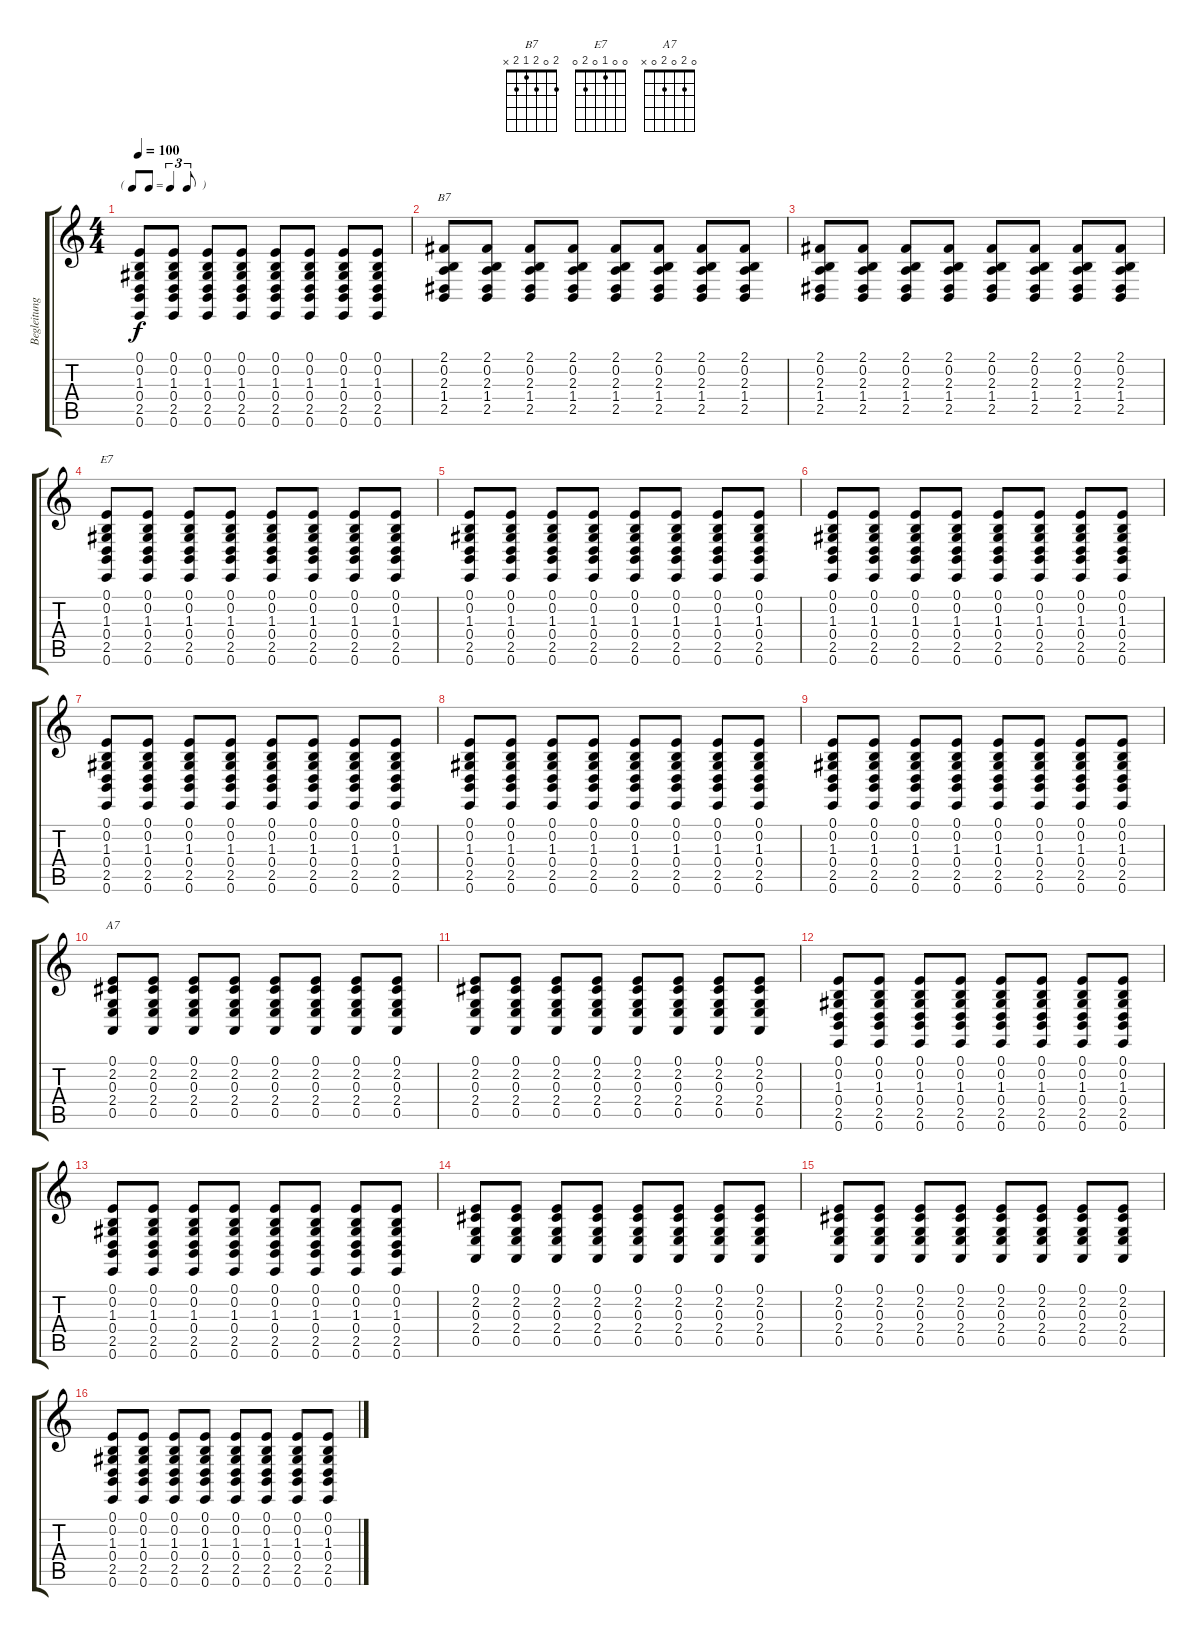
\track ("Begleitung" "Begleitung") {instrument brightacousticpiano}
\staff {score tabs}
\tuning (E4 B3 G3 D3 A2 E2) {hide}
\chord ("B7" 2 0 2 1 2 x)
\chord ("E7" 0 0 1 0 2 0)
\chord ("A7" 0 2 0 2 0 x)
\ts (4 4)
\tf triplet8th
\tempo 100
\clef g2
\ks c
(0.1 0.2 1.3 0.4 2.5 0.6).8{dy f} (0.1 0.2 1.3 0.4 2.5 0.6).8 (0.1 0.2 1.3 0.4 2.5 0.6).8 (0.1 0.2 1.3 0.4 2.5 0.6).8 (0.1 0.2 1.3 0.4 2.5 0.6).8 (0.1 0.2 1.3 0.4 2.5 0.6).8 (0.1 0.2 1.3 0.4 2.5 0.6).8 (0.1 0.2 1.3 0.4 2.5 0.6).8 |
(2.1 0.2 2.3 1.4 2.5).8{ch "B7"} (2.1 0.2 2.3 1.4 2.5).8 (2.1 0.2 2.3 1.4 2.5).8 (2.1 0.2 2.3 1.4 2.5).8 (2.1 0.2 2.3 1.4 2.5).8 (2.1 0.2 2.3 1.4 2.5).8 (2.1 0.2 2.3 1.4 2.5).8 (2.1 0.2 2.3 1.4 2.5).8 |
(2.1 0.2 2.3 1.4 2.5).8 (2.1 0.2 2.3 1.4 2.5).8 (2.1 0.2 2.3 1.4 2.5).8 (2.1 0.2 2.3 1.4 2.5).8 (2.1 0.2 2.3 1.4 2.5).8 (2.1 0.2 2.3 1.4 2.5).8 (2.1 0.2 2.3 1.4 2.5).8 (2.1 0.2 2.3 1.4 2.5).8 |
(0.1 0.2 1.3 0.4 2.5 0.6).8{ch "E7"} (0.1 0.2 1.3 0.4 2.5 0.6).8 (0.1 0.2 1.3 0.4 2.5 0.6).8 (0.1 0.2 1.3 0.4 2.5 0.6).8 (0.1 0.2 1.3 0.4 2.5 0.6).8 (0.1 0.2 1.3 0.4 2.5 0.6).8 (0.1 0.2 1.3 0.4 2.5 0.6).8 (0.1 0.2 1.3 0.4 2.5 0.6).8 |
(0.1 0.2 1.3 0.4 2.5 0.6).8 (0.1 0.2 1.3 0.4 2.5 0.6).8 (0.1 0.2 1.3 0.4 2.5 0.6).8 (0.1 0.2 1.3 0.4 2.5 0.6).8 (0.1 0.2 1.3 0.4 2.5 0.6).8 (0.1 0.2 1.3 0.4 2.5 0.6).8 (0.1 0.2 1.3 0.4 2.5 0.6).8 (0.1 0.2 1.3 0.4 2.5 0.6).8 |
(0.1 0.2 1.3 0.4 2.5 0.6).8 (0.1 0.2 1.3 0.4 2.5 0.6).8 (0.1 0.2 1.3 0.4 2.5 0.6).8 (0.1 0.2 1.3 0.4 2.5 0.6).8 (0.1 0.2 1.3 0.4 2.5 0.6).8 (0.1 0.2 1.3 0.4 2.5 0.6).8 (0.1 0.2 1.3 0.4 2.5 0.6).8 (0.1 0.2 1.3 0.4 2.5 0.6).8 |
(0.1 0.2 1.3 0.4 2.5 0.6).8 (0.1 0.2 1.3 0.4 2.5 0.6).8 (0.1 0.2 1.3 0.4 2.5 0.6).8 (0.1 0.2 1.3 0.4 2.5 0.6).8 (0.1 0.2 1.3 0.4 2.5 0.6).8 (0.1 0.2 1.3 0.4 2.5 0.6).8 (0.1 0.2 1.3 0.4 2.5 0.6).8 (0.1 0.2 1.3 0.4 2.5 0.6).8 |
(0.1 0.2 1.3 0.4 2.5 0.6).8 (0.1 0.2 1.3 0.4 2.5 0.6).8 (0.1 0.2 1.3 0.4 2.5 0.6).8 (0.1 0.2 1.3 0.4 2.5 0.6).8 (0.1 0.2 1.3 0.4 2.5 0.6).8 (0.1 0.2 1.3 0.4 2.5 0.6).8 (0.1 0.2 1.3 0.4 2.5 0.6).8 (0.1 0.2 1.3 0.4 2.5 0.6).8 |
(0.1 0.2 1.3 0.4 2.5 0.6).8 (0.1 0.2 1.3 0.4 2.5 0.6).8 (0.1 0.2 1.3 0.4 2.5 0.6).8 (0.1 0.2 1.3 0.4 2.5 0.6).8 (0.1 0.2 1.3 0.4 2.5 0.6).8 (0.1 0.2 1.3 0.4 2.5 0.6).8 (0.1 0.2 1.3 0.4 2.5 0.6).8 (0.1 0.2 1.3 0.4 2.5 0.6).8 |
(0.1 2.2 0.3 2.4 0.5).8{ch "A7"} (0.1 2.2 0.3 2.4 0.5).8 (0.1 2.2 0.3 2.4 0.5).8 (0.1 2.2 0.3 2.4 0.5).8 (0.1 2.2 0.3 2.4 0.5).8 (0.1 2.2 0.3 2.4 0.5).8 (0.1 2.2 0.3 2.4 0.5).8 (0.1 2.2 0.3 2.4 0.5).8 |
(0.1 2.2 0.3 2.4 0.5).8 (0.1 2.2 0.3 2.4 0.5).8 (0.1 2.2 0.3 2.4 0.5).8 (0.1 2.2 0.3 2.4 0.5).8 (0.1 2.2 0.3 2.4 0.5).8 (0.1 2.2 0.3 2.4 0.5).8 (0.1 2.2 0.3 2.4 0.5).8 (0.1 2.2 0.3 2.4 0.5).8 |
(0.1 0.2 1.3 0.4 2.5 0.6).8 (0.1 0.2 1.3 0.4 2.5 0.6).8 (0.1 0.2 1.3 0.4 2.5 0.6).8 (0.1 0.2 1.3 0.4 2.5 0.6).8 (0.1 0.2 1.3 0.4 2.5 0.6).8 (0.1 0.2 1.3 0.4 2.5 0.6).8 (0.1 0.2 1.3 0.4 2.5 0.6).8 (0.1 0.2 1.3 0.4 2.5 0.6).8 |
(0.1 0.2 1.3 0.4 2.5 0.6).8 (0.1 0.2 1.3 0.4 2.5 0.6).8 (0.1 0.2 1.3 0.4 2.5 0.6).8 (0.1 0.2 1.3 0.4 2.5 0.6).8 (0.1 0.2 1.3 0.4 2.5 0.6).8 (0.1 0.2 1.3 0.4 2.5 0.6).8 (0.1 0.2 1.3 0.4 2.5 0.6).8 (0.1 0.2 1.3 0.4 2.5 0.6).8 |
(0.1 2.2 0.3 2.4 0.5).8 (0.1 2.2 0.3 2.4 0.5).8 (0.1 2.2 0.3 2.4 0.5).8 (0.1 2.2 0.3 2.4 0.5).8 (0.1 2.2 0.3 2.4 0.5).8 (0.1 2.2 0.3 2.4 0.5).8 (0.1 2.2 0.3 2.4 0.5).8 (0.1 2.2 0.3 2.4 0.5).8 |
(0.1 2.2 0.3 2.4 0.5).8 (0.1 2.2 0.3 2.4 0.5).8 (0.1 2.2 0.3 2.4 0.5).8 (0.1 2.2 0.3 2.4 0.5).8 (0.1 2.2 0.3 2.4 0.5).8 (0.1 2.2 0.3 2.4 0.5).8 (0.1 2.2 0.3 2.4 0.5).8 (0.1 2.2 0.3 2.4 0.5).8 |
(0.1 0.2 1.3 0.4 2.5 0.6).8 (0.1 0.2 1.3 0.4 2.5 0.6).8 (0.1 0.2 1.3 0.4 2.5 0.6).8 (0.1 0.2 1.3 0.4 2.5 0.6).8 (0.1 0.2 1.3 0.4 2.5 0.6).8 (0.1 0.2 1.3 0.4 2.5 0.6).8 (0.1 0.2 1.3 0.4 2.5 0.6).8 (0.1 0.2 1.3 0.4 2.5 0.6).8
